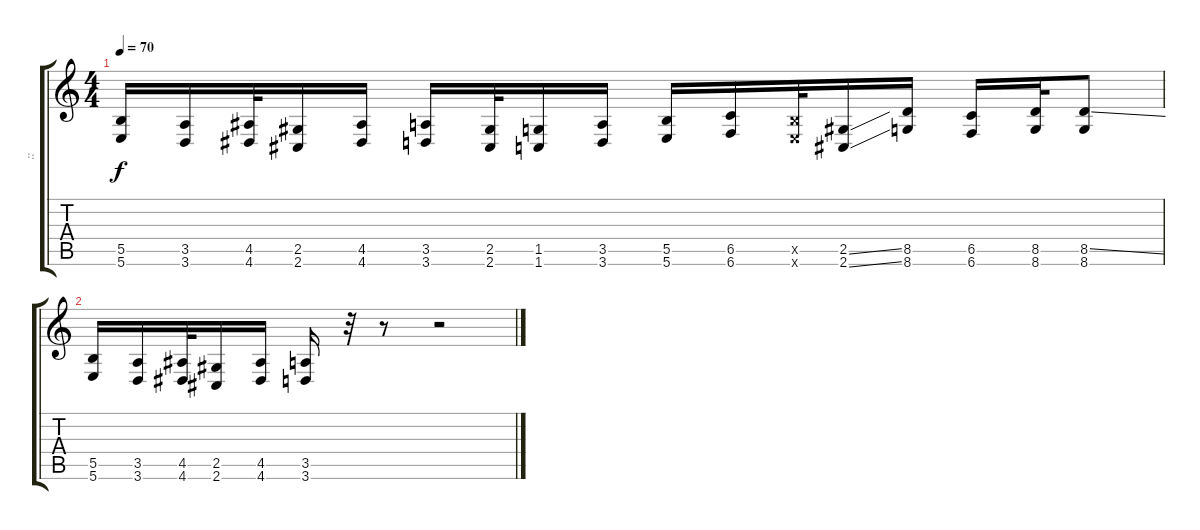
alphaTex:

\track ("        :: James Root #4 ::" "        ::") {instrument distortionguitar}
\staff {score tabs}
\tuning (Db4 Ab3 E3 B2 Gb2 B1) {hide}
\ts (4 4)
\tempo 70
\clef g2
\ks c
(5.5 5.6).16{dy f} (3.5 3.6).16 (4.5 4.6).32 (2.5 2.6).16 (4.5 4.6).16 (3.5 3.6).16 (2.5 2.6).32 (1.5 1.6).16 (3.5 3.6).16 (5.5 5.6).16 (6.5 6.6).16 (5.5{x} 5.6{x}).32 (2.5{ss} 2.6{ss}).16 (8.5 8.6).16 (6.5 6.6).16 (8.5 8.6).32 (8.5{ss} 8.6).8 |
(5.5 5.6).16 (3.5 3.6).16 (4.5 4.6).32 (2.5 2.6).16 (4.5 4.6).16 (3.5 3.6).16 r.32 r.8 r.2
